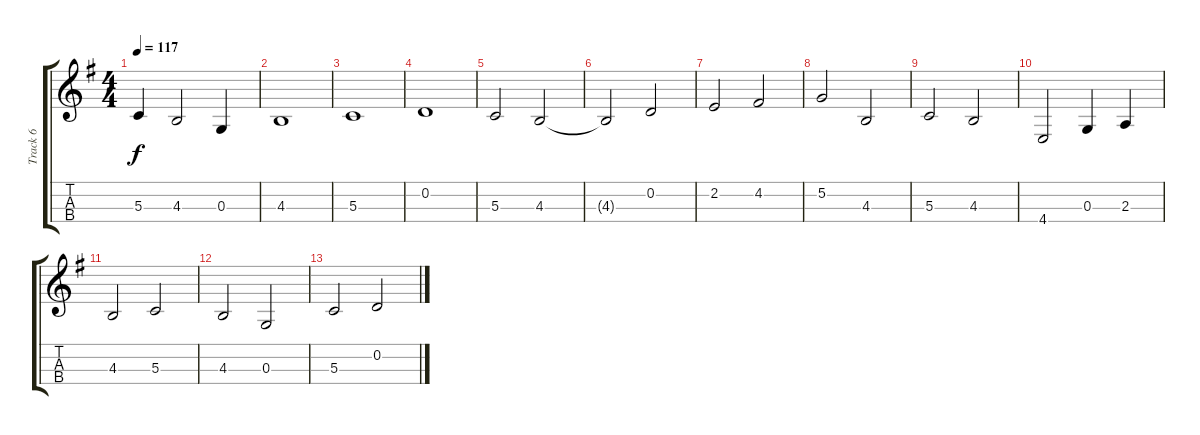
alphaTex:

\track ("Track 6" "Track 6") {instrument viola}
\staff {score tabs}
\tuning (A4 D4 G3 C3) {hide}
\ts (4 4)
\tempo 117
\clef g2
\ks g
5.3{t}.4{dy f} 4.3.2 0.3.4 |
4.3.1 |
5.3.1 |
0.2.1 |
5.3.2 4.3.2 |
4.3{t}.2 0.2.2 |
2.2.2 4.2.2 |
5.2.2 4.3.2 |
5.3.2 4.3.2 |
4.4.2 0.3.4 2.3.4 |
4.3.2 5.3.2 |
4.3.2 0.3.2 |
5.3.2 0.2.2
